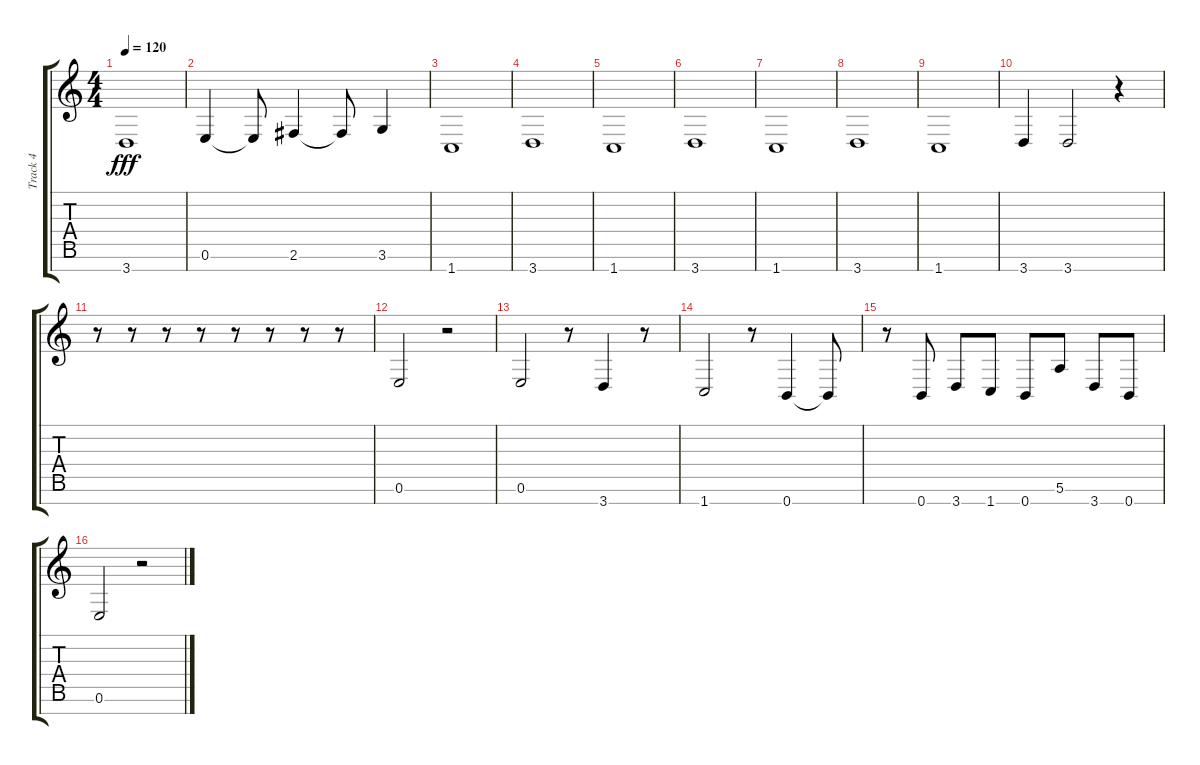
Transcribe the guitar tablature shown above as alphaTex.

\track ("Track 4" "Track 4") {instrument electricbassfinger}
\staff {score tabs}
\tuning (E4 B3 G3 D3 A2 E2 B1) {hide}
\ts (4 4)
\tempo 120
\clef g2
\ks c
3.7.1{dy fff} |
0.6.4 0.6{t}.8 2.6.4 2.6{t}.8 3.6.4 |
1.7.1 |
3.7.1 |
1.7.1 |
3.7.1 |
1.7.1 |
3.7.1 |
1.7.1 |
3.7.4 3.7.2 r.4 |
r.8 r.8 r.8 r.8 r.8 r.8 r.8 r.8 |
0.6.2 r.2 |
0.6.2 r.8 3.7.4 r.8 |
1.7.2 r.8 0.7.4 0.7{t}.8 |
r.8 0.7.8 3.7.8 1.7.8 0.7.8 5.6.8 3.7.8 0.7.8 |
0.6.2 r.2
